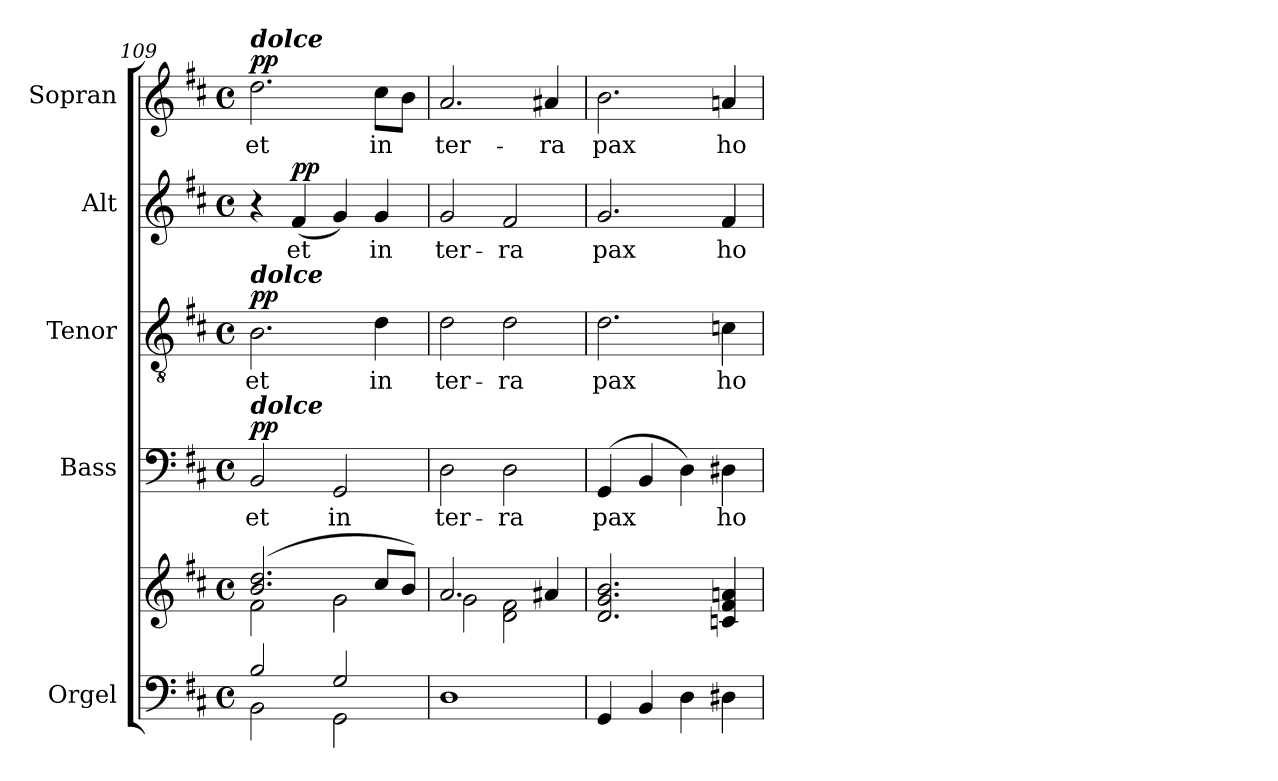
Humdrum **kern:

**kern	**kern	**kern	**text	**dynam	**kern	**text	**dynam	**kern	**text	**dynam	**kern	**text	**dynam
*part5	*part5	*part4	*part4	*part4	*part3	*part3	*part3	*part2	*part2	*part2	*part1	*part1	*part1
*staff6	*staff5	*staff4	*staff4	*staff4	*staff3	*staff3	*staff3	*staff2	*staff2	*staff2	*staff1	*staff1	*staff1
*I"Orgel	*	*I"Bass	*	*	*I"Tenor	*	*	*I"Alt	*	*	*I"Sopran	*	*
*I'Org.	*	*I'B.	*	*	*I'T.	*	*	*I'A.	*	*	*I'S.	*	*
*clefF4	*clefG2	*clefF4	*	*	*clefGv2	*	*	*clefG2	*	*	*clefG2	*	*
*k[f#c#]	*k[f#c#]	*k[f#c#]	*	*	*k[f#c#]	*	*	*k[f#c#]	*	*	*k[f#c#]	*	*
*D:	*D:	*D:	*	*	*D:	*	*	*D:	*	*	*D:	*	*
*M4/4	*M4/4	*M4/4	*	*	*M4/4	*	*	*M4/4	*	*	*M4/4	*	*
*met(c)	*met(c)	*met(c)	*	*	*met(c)	*	*	*met(c)	*	*	*met(c)	*	*
=109	=109	=109	=109	=109	=109	=109	=109	=109	=109	=109	=109	=109	=109
*^	*^	*	*	*	*	*	*	*	*	*	*	*	*
!	!	!	!	!	!	!	!	!	!	!	!	!	!LO:TX:a:Bi:t=dolce	!	!
!	!	!	!	!	!	!	!LO:TX:a:Bi:t=dolce	!	!	!	!	!	!	!	!
!	!	!	!	!LO:TX:a:Bi:t=dolce	!	!	!	!	!	!	!	!	!	!	!
!	!	!	!	!	!LO:LY:b	!LO:DY:a	!	!LO:LY:b	!LO:DY:a	!	!	!	!	!LO:LY:b	!LO:DY:a
2B/	2BB\	(2.b/ 2.dd/	2f#\	2BB/	et	pp	2.B\	et	pp	4r	.	.	2.dd\	et	pp
!	!	!	!	!	!	!	!	!	!	!	!LO:LY:b	!LO:DY:a	!	!	!
.	.	.	.	.	.	.	.	.	.	(<4f#/	et	pp	.	.	.
!	!	!	!	!	!LO:LY:b	!	!	!	!	!	!	!	!	!	!
2G/	2GG\	.	2g\	2GG/	in	.	.	.	.	4g/)	.	.	.	.	.
!	!	!	!	!	!	!	!	!LO:LY:b	!	!	!LO:LY:b	!	!	!LO:LY:b	!
.	.	8cc#/L	.	.	.	.	4d\	in	.	4g/	in	.	8cc#\L	in	.
.	.	8b/J)	.	.	.	.	.	.	.	.	.	.	8b\J	.	.
*v	*v	*	*	*	*	*	*	*	*	*	*	*	*	*	*
=110	=110	=110	=110	=110	=110	=110	=110	=110	=110	=110	=110	=110	=110	=110
!	!	!	!	!LO:LY:b	!	!	!LO:LY:b	!	!	!LO:LY:b	!	!	!LO:LY:b	!
1D	2.a/	2g\	2D\	ter-	.	2d\	ter-	.	2g/	ter-	.	2.a/	ter-	.
!	!	!	!	!LO:LY:b	!	!	!LO:LY:b	!	!	!LO:LY:b	!	!	!	!
.	.	2d\ 2f#\	2D\	-ra	.	2d\	-ra	.	2f#/	-ra	.	.	.	.
!	!	!	!	!	!	!	!	!	!	!	!	!	!LO:LY:b	!
.	4a#X/	.	.	.	.	.	.	.	.	.	.	4a#X/	-ra	.
*	*v	*v	*	*	*	*	*	*	*	*	*	*	*	*
!!LO:LB:g=z
=111	=111	=111	=111	=111	=111	=111	=111	=111	=111	=111	=111	=111	=111
!	!	!	!LO:LY:b	!	!	!LO:LY:b	!	!	!LO:LY:b	!	!	!LO:LY:b	!
4GG/	2.d/ 2.g/ 2.b/	(>4GG/	pax	.	2.d\	pax	.	2.g/	pax	.	2.b\	pax	.
4BB/	.	4BB/	.	.	.	.	.	.	.	.	.	.	.
4D\	.	4D\)	.	.	.	.	.	.	.	.	.	.	.
!	!	!	!LO:LY:b	!	!	!LO:LY:b	!	!	!LO:LY:b	!	!	!LO:LY:b	!
4D#X\	4cn/ 4f#/ 4an/	4D#X\	ho-	.	4cn\	ho-	.	4f#/	ho-	.	4an/	ho-	.
=	=	=	=	=	=	=	=	=	=	=	=	=	=
*-	*-	*-	*-	*-	*-	*-	*-	*-	*-	*-	*-	*-	*-
